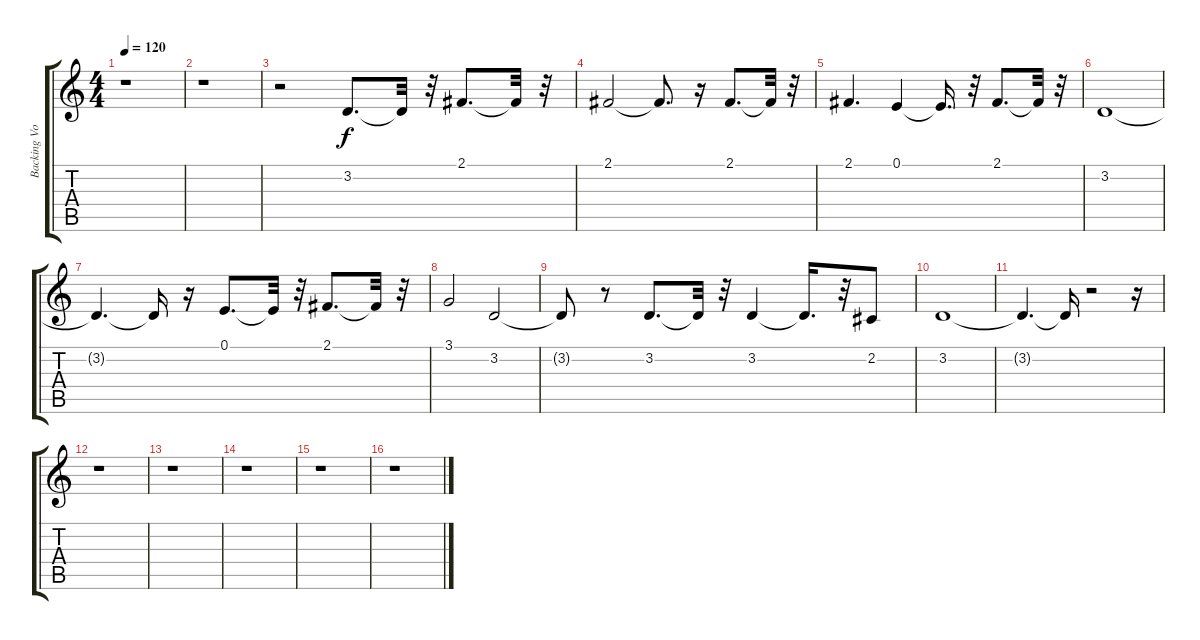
\track ("Backing Vocals" "Backing Vo") {instrument lead6voice}
\staff {score tabs}
\tuning (E4 B3 G3 D3 A2 E2) {hide}
\ts (4 4)
\tempo 120
\clef g2
\ks c
r.1{dy f} |
r.1 |
r.2 3.2.8{d} 3.2{t}.32 r.32 2.1.8{d} 2.1{t}.32 r.32 |
2.1.2 2.1{t}.8{d} r.16 2.1.8{d} 2.1{t}.32 r.32 |
2.1.4{d} 0.1.4 0.1{t}.16{d} r.32 2.1.8{d} 2.1{t}.32 r.32 |
3.2.1 |
3.2{t}.4{d} 3.2{t}.16 r.16 0.1.8{d} 0.1{t}.32 r.32 2.1.8{d} 2.1{t}.32 r.32 |
3.1.2 3.2.2 |
3.2{t}.8 r.8 3.2.8{d} 3.2{t}.32 r.32 3.2.4 3.2{t}.16{d} r.32 2.2.8 |
3.2.1 |
3.2{t}.4{d} 3.2{t}.16 r.2 r.16 |
r.1 |
r.1 |
r.1 |
r.1 |
r.1
